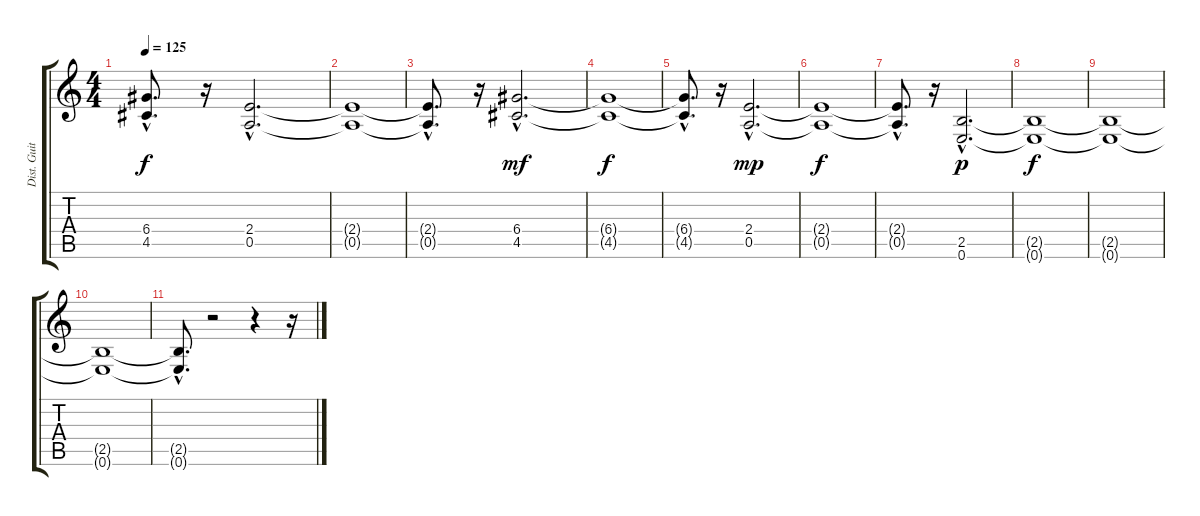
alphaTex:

\track ("Dist. Guitar I." "Dist. Guit") {instrument distortionguitar}
\staff {score tabs}
\tuning (E4 B3 G3 D3 A2 E2) {hide}
\ts (4 4)
\tempo 125
\clef g2
\ks c
(6.4{hac t} 4.5{hac t}).8{d dy f} r.16 (2.4{hac} 0.5{hac}).2{d} |
(2.4{t} 0.5{t}).1 |
(2.4{hac t} 0.5{hac t}).8{d} r.16 (6.4{hac} 4.5{hac}).2{d dy mf} |
(6.4{t} 4.5{t}).1{dy f} |
(6.4{hac t} 4.5{hac t}).8{d} r.16 (2.4{hac} 0.5{hac}).2{d dy mp} |
(2.4{t} 0.5{t}).1{dy f} |
(2.4{hac t} 0.5{hac t}).8{d} r.16 (2.5{hac} 0.6{hac}).2{d dy p} |
(2.5{t} 0.6{t}).1{dy f} |
(2.5{t} 0.6{t}).1 |
(2.5{t} 0.6{t}).1 |
(2.5{hac t} 0.6{hac t}).8{d} r.2 r.4 r.16
